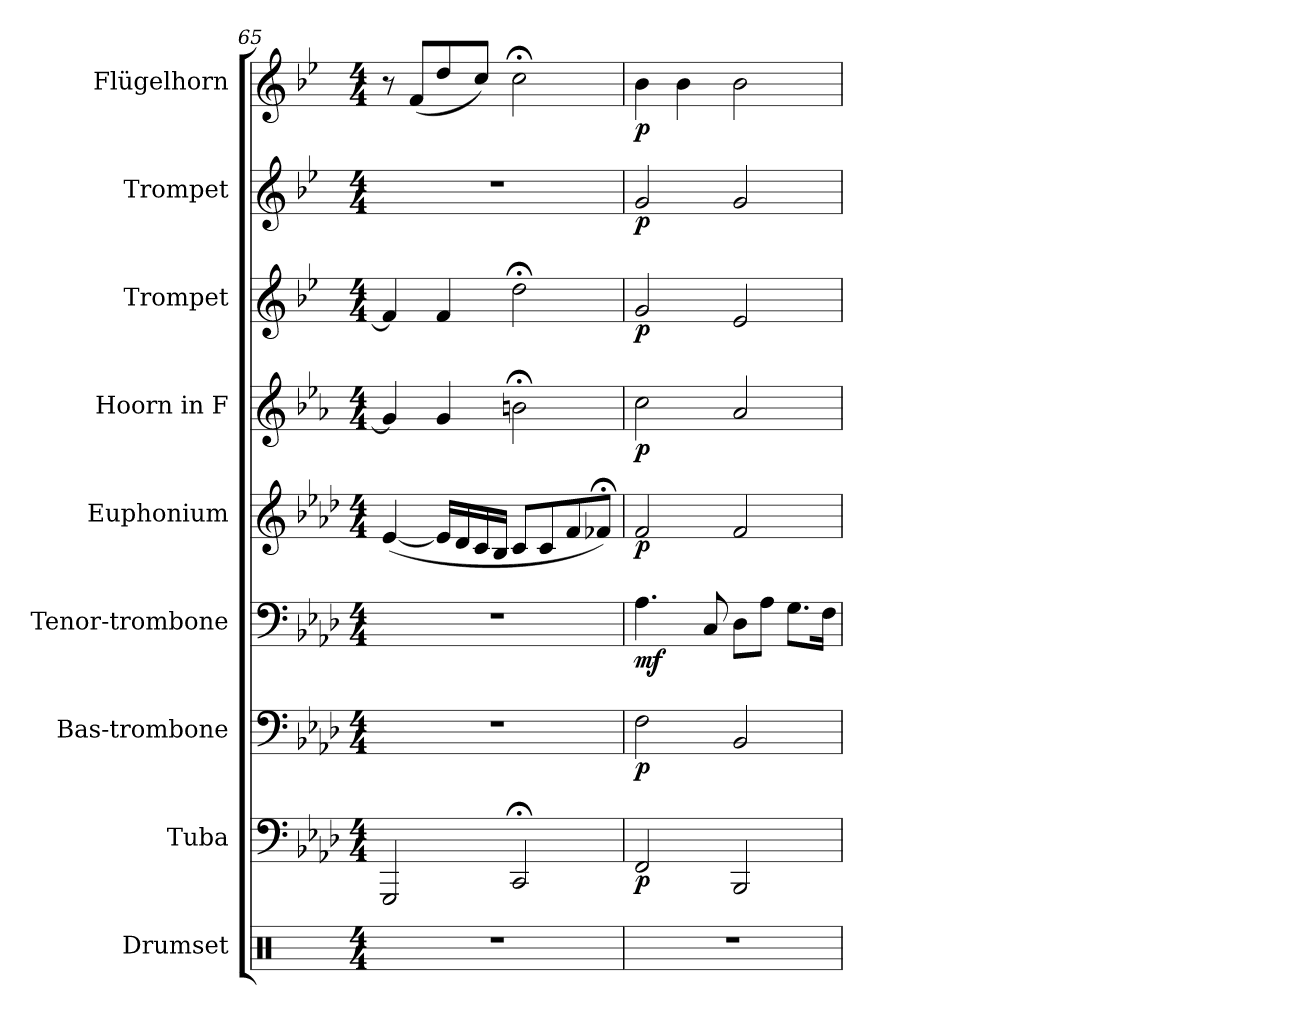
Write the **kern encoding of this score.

**kern	**kern	**dynam	**kern	**dynam	**kern	**dynam	**kern	**dynam	**kern	**dynam	**kern	**dynam	**kern	**dynam	**kern	**dynam
*part9	*part8	*part8	*part7	*part7	*part6	*part6	*part5	*part5	*part4	*part4	*part3	*part3	*part2	*part2	*part1	*part1
*staff9	*staff8	*staff8	*staff7	*staff7	*staff6	*staff6	*staff5	*staff5	*staff4	*staff4	*staff3	*staff3	*staff2	*staff2	*staff1	*staff1
*I"Drumset	*I"Tuba	*	*I"Bas-trombone	*	*I"Tenor-trombone	*	*I"Euphonium	*	*I"Hoorn in F	*	*I"Trompet	*	*I"Trompet	*	*I"Flügelhorn	*
*I'Drs.	*I'Tba.	*	*I'Bs. Tbn.	*	*I'T. Tbn.	*	*I'Euph.	*	*	*	*I'Tpt.	*	*I'Tpt.	*	*I'Flghn.	*
*clefX	*clefF4	*	*clefF4	*	*clefF4	*	*clefG2	*	*clefG2	*	*clefG2	*	*clefG2	*	*clefG2	*
*	*	*	*	*	*	*	*ITrd8c14	*	*ITrd4c7	*	*ITrd1c2	*	*ITrd1c2	*	*ITrd1c2	*
*k[]	*k[b-e-a-d-]	*	*k[b-e-a-d-]	*	*k[b-e-a-d-]	*	*k[b-e-a-d-]	*	*k[b-e-a-d-]	*	*k[b-e-a-d-]	*	*k[b-e-a-d-]	*	*k[b-e-a-d-]	*
*M4/4	*M4/4	*	*M4/4	*	*M4/4	*	*M4/4	*	*M4/4	*	*M4/4	*	*M4/4	*	*M4/4	*
=65	=65	=65	=65	=65	=65	=65	=65	=65	=65	=65	=65	=65	=65	=65	=65	=65
1r	2GGG/	.	1r	.	1r	.	([4E-/	.	4c/]	.	4e-/]	.	1r	.	8r	.
.	.	.	.	.	.	.	.	.	.	.	.	.	.	.	(8e-/L	.
.	.	.	.	.	.	.	16E-/LL]	.	4c/	.	4e-/	.	.	.	8cc/	.
.	.	.	.	.	.	.	16D-/	.	.	.	.	.	.	.	.	.
.	.	.	.	.	.	.	16C/	.	.	.	.	.	.	.	8b-/J)	.
.	.	.	.	.	.	.	16BB-/JJ	.	.	.	.	.	.	.	.	.
.	2CC;</	.	.	.	.	.	8C/L	.	2en;<\	.	2cc;<\	.	.	.	2b-;<\	.
.	.	.	.	.	.	.	8C/	.	.	.	.	.	.	.	.	.
.	.	.	.	.	.	.	8F/	.	.	.	.	.	.	.	.	.
.	.	.	.	.	.	.	8F-X;</J)	.	.	.	.	.	.	.	.	.
=66	=66	=66	=66	=66	=66	=66	=66	=66	=66	=66	=66	=66	=66	=66	=66	=66
!	!	!LO:DY:b	!	!LO:DY:b	!	!LO:DY:b	!	!LO:DY:b	!	!LO:DY:b	!	!LO:DY:b	!	!LO:DY:b	!	!LO:DY:b
1r	2FF/	p	2F\	p	4.A-\	mf	2F/	p	2f\	p	2f/	p	2f/	p	4a-\	p
.	.	.	.	.	.	.	.	.	.	.	.	.	.	.	4a-\	.
.	.	.	.	.	8C/	.	.	.	.	.	.	.	.	.	.	.
.	2BBB-/	.	2BB-/	.	8D-\L	.	2F/	.	2d-/	.	2d-/	.	2f/	.	2a-\	.
.	.	.	.	.	8A-\J	.	.	.	.	.	.	.	.	.	.	.
.	.	.	.	.	8.G\L	.	.	.	.	.	.	.	.	.	.	.
.	.	.	.	.	16F\Jk	.	.	.	.	.	.	.	.	.	.	.
=	=	=	=	=	=	=	=	=	=	=	=	=	=	=	=	=
*-	*-	*-	*-	*-	*-	*-	*-	*-	*-	*-	*-	*-	*-	*-	*-	*-
